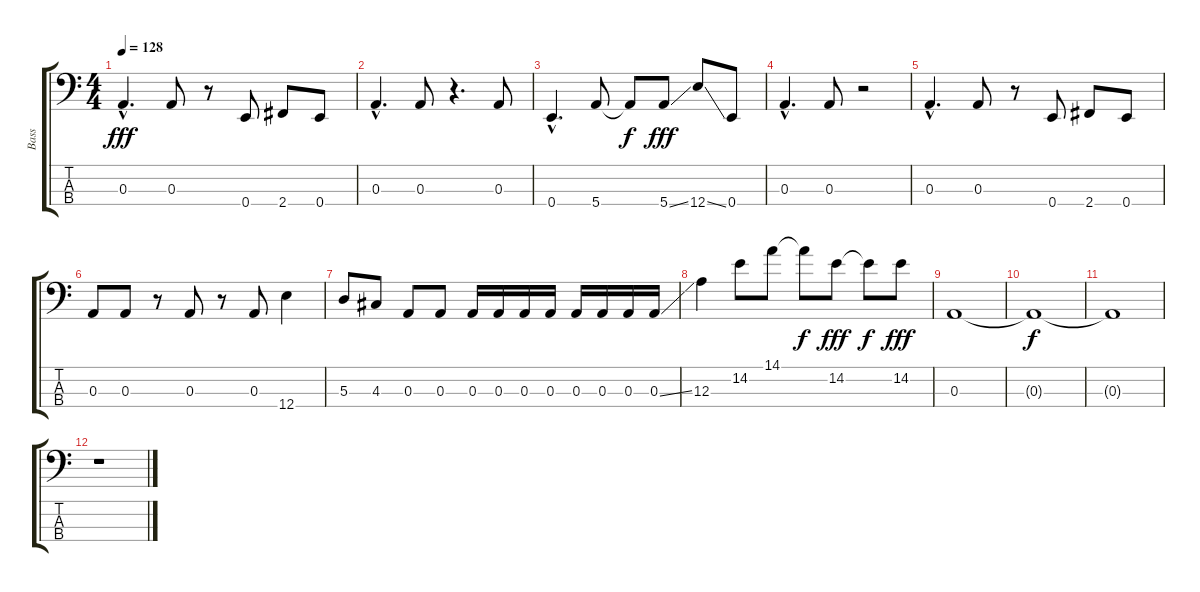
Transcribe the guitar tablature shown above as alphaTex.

\track ("Bass" "Bass") {instrument electricbassfinger}
\staff {score tabs}
\tuning (G2 D2 A1 E1) {hide}
\ts (4 4)
\tempo 128
\clef f4
\ks c
0.3{hac}.4{d dy fff} 0.3.8 r.8 0.4.8 2.4.8 0.4.8 |
0.3{hac}.4{d} 0.3.8 r.4{d} 0.3.8 |
0.4{hac}.4{d} 5.4.8 5.4{t}.8{dy f} 5.4{ss}.8{dy fff} 12.4{ss}.8 0.4.8 |
0.3{hac}.4{d} 0.3.8 r.2 |
0.3{hac}.4{d} 0.3.8 r.8 0.4.8 2.4.8 0.4.8 |
0.3.8 0.3.8 r.8 0.3.8 r.8 0.3.8 12.4.4 |
5.3.8 4.3.8 0.3.8 0.3.8 0.3.16 0.3.16 0.3.16 0.3.16 0.3.16 0.3.16 0.3.16 0.3{ss}.16 |
12.3.4 14.2.8 14.1.8 14.1{t}.8{dy f} 14.2.8{dy fff} 14.2{t}.8{dy f} 14.2.8{dy fff} |
0.3.1 |
0.3{t}.1{dy f} |
0.3{t}.1 |
r.1
